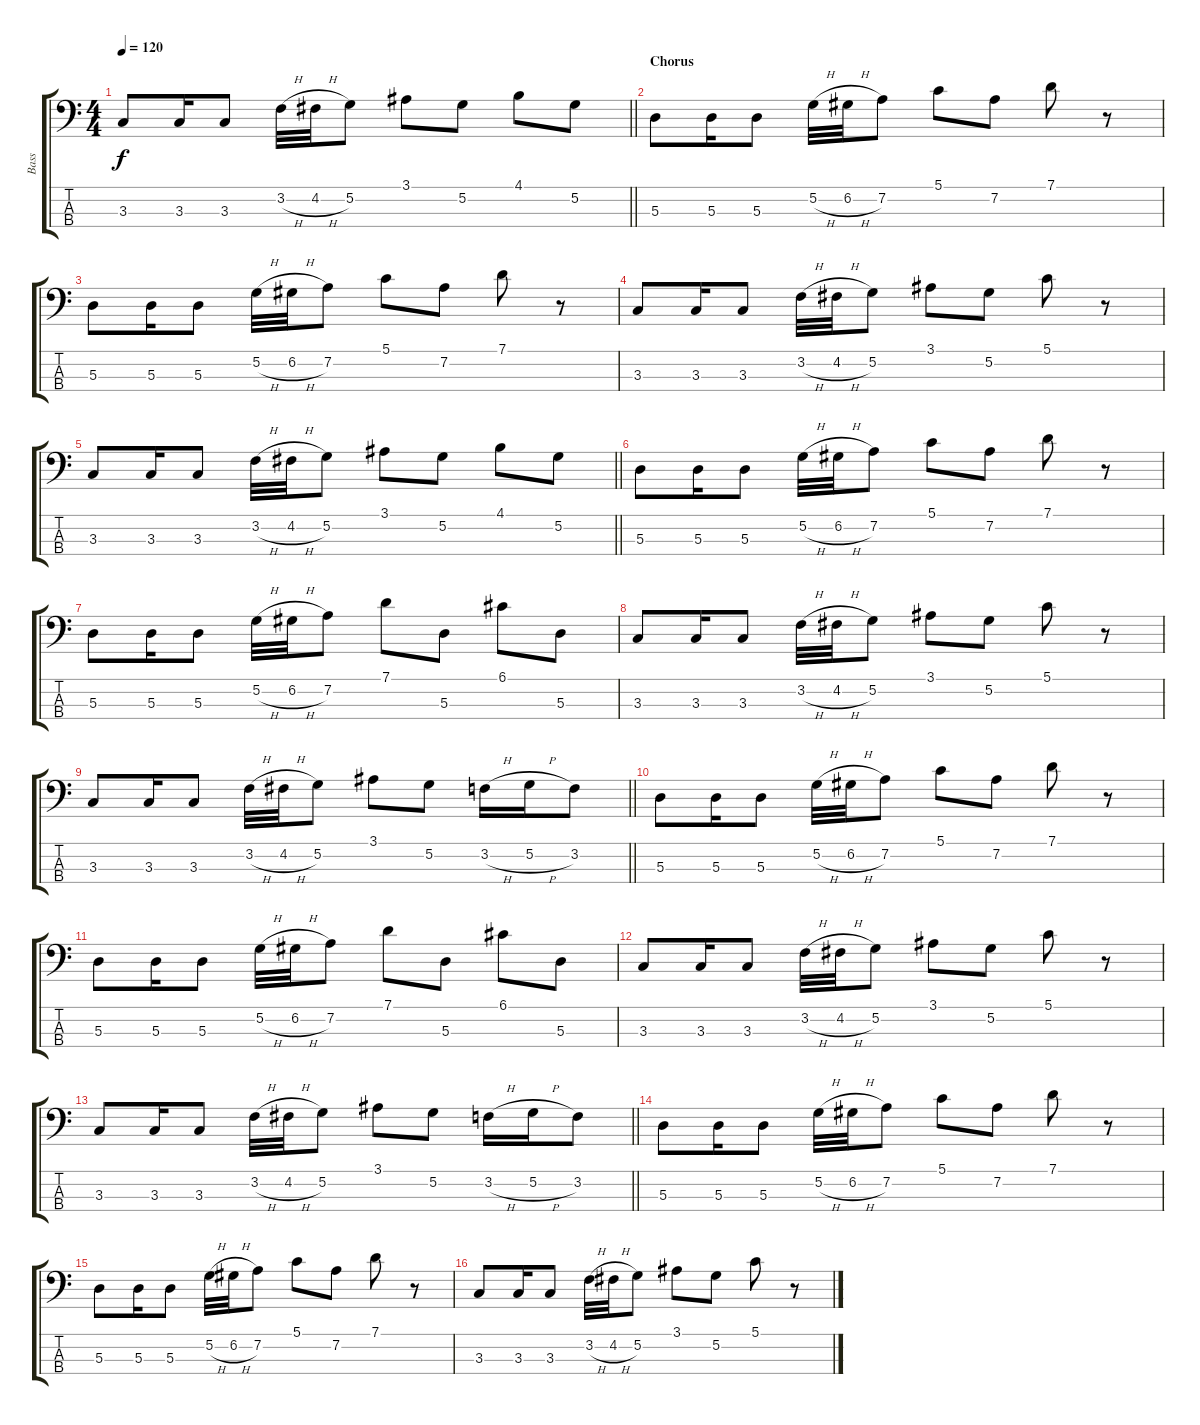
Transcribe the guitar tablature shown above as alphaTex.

\track ("Bass" "Bass") {instrument electricbassfinger}
\staff {score tabs}
\tuning (G2 D2 A1 E1) {hide}
\ts (4 4)
\tempo 120
\clef f4
\barLineRight lightlight
\ks c
3.3.8{dy f} 3.3.16 3.3.8 3.2{h}.32 4.2{h}.32 5.2.8 3.1.8 5.2.8 4.1.8 5.2.8 |
\section ("" "Chorus")
5.3.8 5.3.16 5.3.8 5.2{h}.32 6.2{h}.32 7.2.8 5.1.8 7.2.8 7.1.8 r.8 |
5.3.8 5.3.16 5.3.8 5.2{h}.32 6.2{h}.32 7.2.8 5.1.8 7.2.8 7.1.8 r.8 |
3.3.8 3.3.16 3.3.8 3.2{h}.32 4.2{h}.32 5.2.8 3.1.8 5.2.8 5.1.8 r.8 |
\barLineRight lightlight
3.3.8 3.3.16 3.3.8 3.2{h}.32 4.2{h}.32 5.2.8 3.1.8 5.2.8 4.1.8 5.2.8 |
5.3.8 5.3.16 5.3.8 5.2{h}.32 6.2{h}.32 7.2.8 5.1.8 7.2.8 7.1.8 r.8 |
5.3.8 5.3.16 5.3.8 5.2{h}.32 6.2{h}.32 7.2.8 7.1.8 5.3.8 6.1.8 5.3.8 |
3.3.8 3.3.16 3.3.8 3.2{h}.32 4.2{h}.32 5.2.8 3.1.8 5.2.8 5.1.8 r.8 |
\barLineRight lightlight
3.3.8 3.3.16 3.3.8 3.2{h}.32 4.2{h}.32 5.2.8 3.1.8 5.2.8 3.2{h}.16 5.2{h}.16 3.2.8 |
5.3.8 5.3.16 5.3.8 5.2{h}.32 6.2{h}.32 7.2.8 5.1.8 7.2.8 7.1.8 r.8 |
5.3.8 5.3.16 5.3.8 5.2{h}.32 6.2{h}.32 7.2.8 7.1.8 5.3.8 6.1.8 5.3.8 |
3.3.8 3.3.16 3.3.8 3.2{h}.32 4.2{h}.32 5.2.8 3.1.8 5.2.8 5.1.8 r.8 |
\barLineRight lightlight
3.3.8 3.3.16 3.3.8 3.2{h}.32 4.2{h}.32 5.2.8 3.1.8 5.2.8 3.2{h}.16 5.2{h}.16 3.2.8 |
5.3.8 5.3.16 5.3.8 5.2{h}.32 6.2{h}.32 7.2.8 5.1.8 7.2.8 7.1.8 r.8 |
5.3.8 5.3.16 5.3.8 5.2{h}.32 6.2{h}.32 7.2.8 5.1.8 7.2.8 7.1.8 r.8 |
3.3.8 3.3.16 3.3.8 3.2{h}.32 4.2{h}.32 5.2.8 3.1.8 5.2.8 5.1.8 r.8
